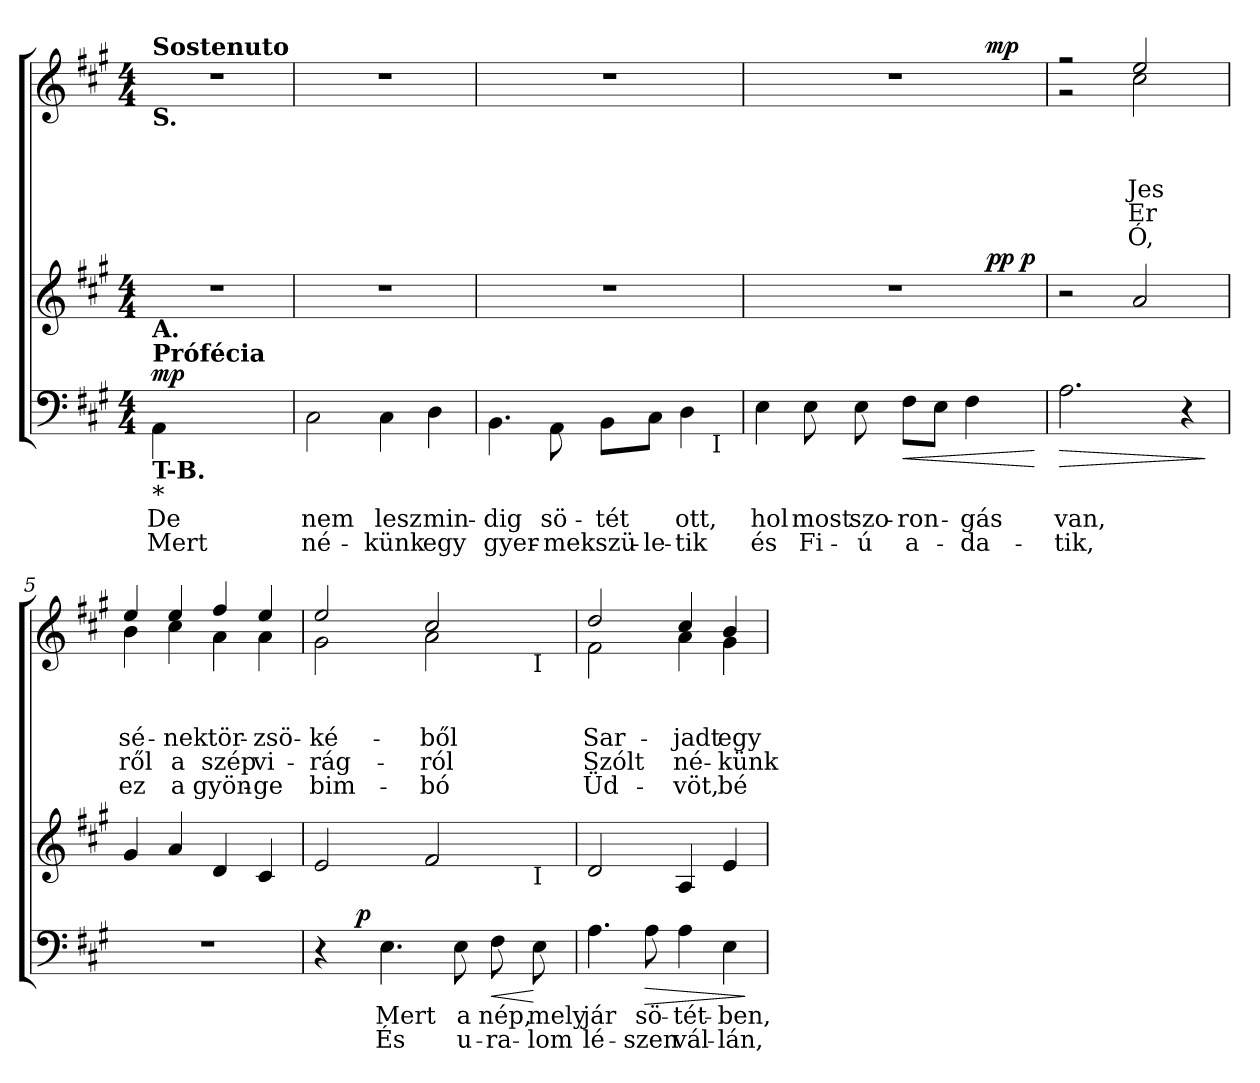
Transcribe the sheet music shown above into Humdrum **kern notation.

**kern	**text	**text	**dynam	**kern	**dynam	**kern	**text	**text	**text	**text	**text	**dynam
*part3	*part3	*part3	*part3	*part2	*part2	*part1	*part1	*part1	*part1	*part1	*part1	*part1
*staff3	*staff3	*staff3	*staff3	*staff2	*staff2	*staff1	*staff1	*staff1	*staff1	*staff1	*staff1	*staff1
*clefF4	*	*	*	*clefG2	*	*clefG2	*	*	*	*	*	*
*k[f#c#g#]	*	*	*	*k[f#c#g#]	*	*k[f#c#g#]	*	*	*	*	*	*
*f#:	*	*	*	*f#:	*	*f#:	*	*	*	*	*	*
*M4/4	*	*	*	*M4/4	*	*M4/4	*	*	*	*	*	*
=	=	=	=	=	=	=	=	=	=	=	=	=
!	!	!	!	!	!	!LO:TX:a:B:t=Sostenuto	!	!	!	!	!	!
!	!	!	!	!	!	!LO:TX:b:B:t=S.	!	!	!	!	!	!
!	!	!	!	!LO:TX:b:B:t=A.	!	!	!	!	!	!	!	!
!LO:TX:b:B:t=T-B.	!	!	!	!	!	!	!	!	!	!	!	!
!LO:TX:a:B:t=Prófécia	!	!	!	!	!	!	!	!	!	!	!	!
!LO:TX:b:t=*	!	!	!	!	!	!	!	!	!	!	!	!
!	!LO:LY:b	!LO:LY:b	!LO:DY:b	!	!	!	!	!	!	!	!	!
4AA\	De	Mert	mp	1r	.	1r	.	.	.	.	.	.
2.ryy	.	.	.	.	.	.	.	.	.	.	.	.
=1	=1	=1	=1	=1	=1	=1	=1	=1	=1	=1	=1	=1
!	!LO:LY:b	!LO:LY:b	!	!	!	!	!	!	!	!	!	!
2C#\	nem	né-	.	1r	.	1r	.	.	.	.	.	.
!	!LO:LY:b	!LO:LY:b	!	!	!	!	!	!	!	!	!	!
4C#\	lesz	-künk	.	.	.	.	.	.	.	.	.	.
!	!LO:LY:b	!LO:LY:b	!	!	!	!	!	!	!	!	!	!
4D\	min-	egy	.	.	.	.	.	.	.	.	.	.
=2	=2	=2	=2	=2	=2	=2	=2	=2	=2	=2	=2	=2
!	!LO:LY:b	!LO:LY:b	!	!	!	!	!	!	!	!	!	!
*^	*	*	*	*	*	*	*	*	*	*	*	*
4.BB\	2..ryy	-dig	gyer-	.	1r	.	1r	.	.	.	.	.	.
!	!	!LO:LY:b	!LO:LY:b	!	!	!	!	!	!	!	!	!	!
8AA\	.	sö-	-mek	.	.	.	.	.	.	.	.	.	.
!	!	!LO:LY:b	!LO:LY:b	!	!	!	!	!	!	!	!	!	!
8BB\L	.	-tét	szü-	.	.	.	.	.	.	.	.	.	.
!	!	!	!LO:LY:b	!	!	!	!	!	!	!	!	!	!
8C#\J	.	.	-le-	.	.	.	.	.	.	.	.	.	.
!	!	!LO:LY:b	!LO:LY:b	!	!	!	!	!	!	!	!	!	!
4D\	.	ott,	-tik	.	.	.	.	.	.	.	.	.	.
!	!LO:TX:b:t=I	!	!	!	!	!	!	!	!	!	!	!	!
.	8ryy	.	.	.	.	.	.	.	.	.	.	.	.
*v	*v	*	*	*	*	*	*	*	*	*	*	*	*
=3	=3	=3	=3	=3	=3	=3	=3	=3	=3	=3	=3	=3
*^	*	*	*	*	*	*	*	*	*	*	*	*
!	!	!LO:LY:b	!LO:LY:b	!	!	!	!	!	!	!	!	!	!
*	*	*	*	*	*^	*	*^	*	*	*	*	*	*
*v	*v	*	*	*	*	*^	*	*	*	*	*	*	*	*	*
4E\	hol	és	.	1r	2ryy	2ryy	.	1r	2ryy	.	.	.	.	.	.
!	!LO:LY:b	!LO:LY:b	!	!	!	!	!	!	!	!	!	!	!	!	!
8E\	most	Fi-	.	.	.	.	.	.	.	.	.	.	.	.	.
!	!LO:LY:b	!LO:LY:b	!	!	!	!	!	!	!	!	!	!	!	!	!
8E\	szo-	-ú	.	.	.	.	.	.	.	.	.	.	.	.	.
!	!LO:LY:b	!LO:LY:b	!LO:HP:b	!	!	!	!	!	!	!	!	!	!	!	!
8F#\L	-ron-	a-	<	.	4ryy	4ryy	.	.	4ryy	.	.	.	.	.	.
8E\J	.	.	.	.	.	.	.	.	.	.	.	.	.	.	.
!	!LO:LY:b	!LO:LY:b	!	!	!	!	!	!	!	!	!	!	!	!	!
4F#\	-gás	-da-	.	.	16ryy	8ryy	.	.	16ryy	.	.	.	.	.	.
!	!	!	!	!	!	!	!LO:DY:a	!	!	!	!	!	!	!	!LO:DY:b
.	.	.	.	.	8.ryy	.	pp	.	8.ryy	.	.	.	.	.	mp
.	.	.	.	.	.	32ryy	.	.	.	.	.	.	.	.	.
!	!	!	!	!	!	!	!LO:DY:a	!	!	!	!	!	!	!	!
.	.	.	.	.	.	16.ryy	p	.	.	.	.	.	.	.	.
.	.	.	[	.	.	.	.	.	.	.	.	.	.	.	.
*	*	*	*	*v	*v	*v	*	*	*	*	*	*	*	*	*
=4	=4	=4	=4	=4	=4	=4	=4	=4	=4	=4	=4	=4	=4
*	*	*	*	*^	*	*	*	*	*	*	*	*	*
*	*	*	*	*	*^	*	*	*	*	*	*	*	*	*
!	!LO:LY:b	!LO:LY:b	!LO:HP:b	!	!	!	!	!	!	!	!	!	!	!	!
*	*	*	*	*v	*v	*v	*	*	*	*	*	*	*	*	*
2.A\	van,	-tik,	>	2r	.	2r	2r	.	.	.	.	.	.
!	!	!	!	!	!	!	!	!	!	!LO:LY:b	!LO:LY:b	!LO:LY:b	!
.	.	.	.	2a/	.	2ee/	2cc#\	.	.	Jes­	Er­	Ó,	.
4r	.	.	.	.	.	.	.	.	.	.	.	.	.
*	*	*	*	*	*	*v	*v	*	*	*	*	*	*
.	.	.	]	.	.	.	.	.	.	.	.	.
!!LO:LB:g=z
=5	=5	=5	=5	=5	=5	=5	=5	=5	=5	=5	=5	=5
!	!	!	!	!	!	!	!	!	!LO:LY:b	!LO:LY:b	!LO:LY:b	!
*	*	*	*	*	*	*^	*	*	*	*	*	*
1r	.	.	.	4g#/	.	4ee/	4b\	.	.	sé-	ről	ez	.
!	!	!	!	!	!	!	!	!	!	!LO:LY:b	!LO:LY:b	!LO:LY:b	!
.	.	.	.	4a/	.	4ee/	4cc#\	.	.	-nek	a	a	.
!	!	!	!	!	!	!	!	!	!	!LO:LY:b	!LO:LY:b	!LO:LY:b	!
.	.	.	.	4d/	.	4ff#/	4a\	.	.	tör-	szép	gyön-	.
!	!	!	!	!	!	!	!	!	!	!LO:LY:b	!LO:LY:b	!LO:LY:b	!
.	.	.	.	4c#/	.	4ee/	4a\	.	.	-zsö-	vi-	-ge	.
*	*	*	*	*	*	*v	*v	*	*	*	*	*	*
=6	=6	=6	=6	=6	=6	=6	=6	=6	=6	=6	=6	=6
*	*	*	*	*	*	*^	*	*	*	*	*	*
!	!	!	!	!	!	!	!	!	!	!LO:LY:b	!LO:LY:b	!LO:LY:b	!
*^	*	*	*	*^	*	*	*^	*	*	*	*	*	*
4r	8ryy	.	.	.	2e/	2..ryy	.	2ee/	2g#\	2..ryy	.	.	-ké-	-rág-	bim-	.
.	32ryy	.	.	.	.	.	.	.	.	.	.	.	.	.	.	.
!	!	!	!	!LO:DY:a	!	!	!	!	!	!	!	!	!	!	!	!
.	2ryy	.	.	p	.	.	.	.	.	.	.	.	.	.	.	.
!	!	!LO:LY:b	!LO:LY:b	!	!	!	!	!	!	!	!	!	!	!	!	!
4.E\	.	Mert	És	.	.	.	.	.	.	.	.	.	.	.	.	.
!	!	!	!	!	!	!	!	!	!	!	!	!	!LO:LY:b	!LO:LY:b	!LO:LY:b	!
.	.	.	.	.	2f#/	.	.	2cc#/	2a\	.	.	.	-ből	-ról	-bó	.
!	!	!LO:LY:b	!LO:LY:b	!	!	!	!	!	!	!	!	!	!	!	!	!
8E\	.	a	u-	.	.	.	.	.	.	.	.	.	.	.	.	.
.	4ryy	.	.	.	.	.	.	.	.	.	.	.	.	.	.	.
!	!	!LO:LY:b	!LO:LY:b	!LO:HP:b	!	!	!	!	!	!	!	!	!	!	!	!
8F#\	.	nép,	-ra-	<	.	.	.	.	.	.	.	.	.	.	.	.
!	!	!	!	!	!	!	!	!	!	!LO:TX:b:t=I	!	!	!	!	!	!
!	!	!	!	!	!	!LO:TX:b:t=I	!	!	!	!	!	!	!	!	!	!
!	!	!LO:LY:b	!LO:LY:b	!	!	!	!	!	!	!	!	!	!	!	!	!
8E\	.	mely	-lom	[	.	8ryy	.	.	.	8ryy	.	.	.	.	.	.
.	16.ryy	.	.	.	.	.	.	.	.	.	.	.	.	.	.	.
*v	*v	*	*	*	*	*	*	*v	*v	*v	*	*	*	*	*	*
*	*	*	*	*v	*v	*	*	*	*	*	*	*	*
=7	=7	=7	=7	=7	=7	=7	=7	=7	=7	=7	=7	=7
*^	*	*	*	*^	*	*^	*	*	*	*	*	*
*	*	*	*	*	*	*	*	*	*^	*	*	*	*	*	*
!	!	!LO:LY:b	!LO:LY:b	!	!	!	!	!	!	!	!	!	!	!	!	!
*v	*v	*	*	*	*	*	*	*v	*v	*v	*	*	*	*	*	*
*	*	*	*	*v	*v	*	*	*	*	*	*	*	*
*^	*	*	*	*^	*	*^	*	*	*	*	*	*
*	*	*	*	*	*	*	*	*	*^	*	*	*	*	*	*
!	!	!	!	!	!	!	!	!	!	!	!	!	!LO:LY:b	!LO:LY:b	!LO:LY:b	!
*v	*v	*	*	*	*	*	*	*	*v	*v	*	*	*	*	*	*
*	*	*	*	*v	*v	*	*	*	*	*	*	*	*	*
4.A\	jár	lé-	.	2d/	.	2dd/	2f#\	.	.	Sar-	Szólt	Üd-	.
!	!LO:LY:b	!LO:LY:b	!LO:HP:b	!	!	!	!	!	!	!	!	!	!
8A\	sö-	-szen	>	.	.	.	.	.	.	.	.	.	.
!	!LO:LY:b	!LO:LY:b	!	!	!	!	!	!	!	!	!	!	!
!	!	!	!	!	!	!	!	!	!	!LO:LY:b	!LO:LY:b	!LO:LY:b	!
4A\	-tét-	vál-	.	4A/	.	4cc#/	4a\	.	.	-jadt	né-	-vöt,	.
!	!LO:LY:b	!LO:LY:b	!	!	!	!	!	!	!	!	!	!	!
!	!	!	!	!	!	!	!	!	!	!LO:LY:b	!LO:LY:b	!LO:LY:b	!
4E\	-ben,	-lán,	.	4e/	.	4b/	4g#\	.	.	egy	-künk	bé-	.
*	*	*	*	*	*	*v	*v	*	*	*	*	*	*
.	.	.	]	.	.	.	.	.	.	.	.	.
=	=	=	=	=	=	=	=	=	=	=	=	=
*-	*-	*-	*-	*-	*-	*-	*-	*-	*-	*-	*-	*-
